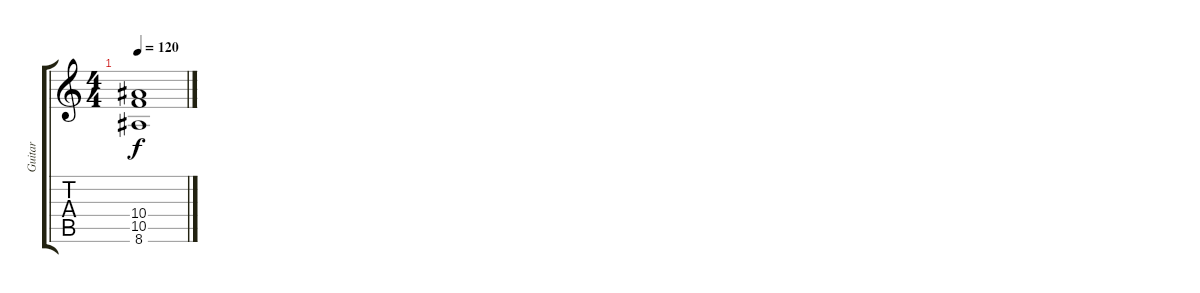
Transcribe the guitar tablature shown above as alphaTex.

\track ("Guitar" "Guitar") {instrument distortionguitar}
\staff {score tabs}
\tuning (D4 A3 F3 C3 G2 D2) {hide}
\ts (4 4)
\tempo 120
\clef g2
\ks c
(10.4 10.5 8.6).1{dy f}
